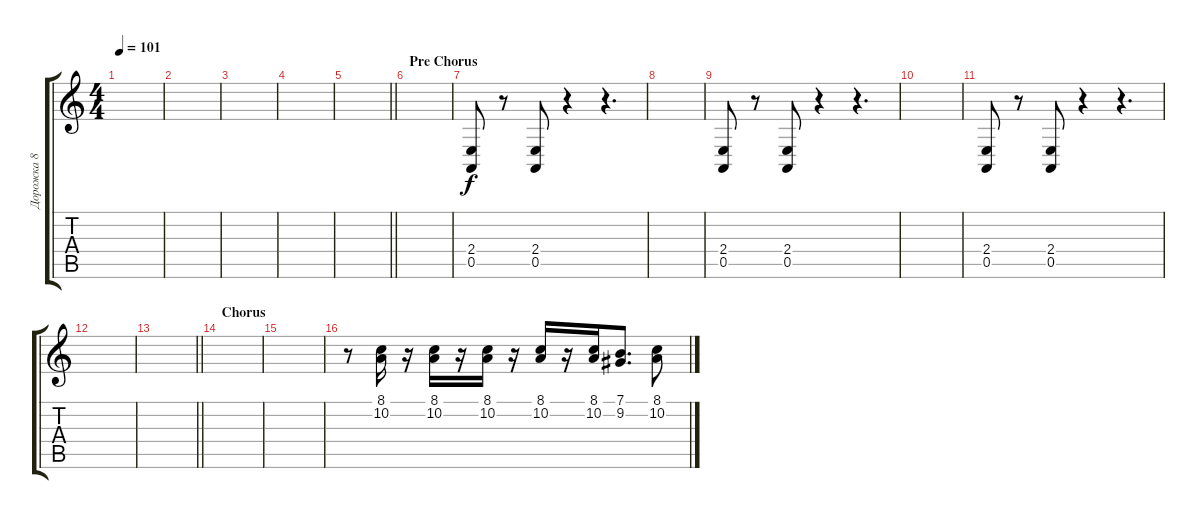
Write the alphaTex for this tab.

\track ("Дорожка 8" "Дорожка 8") {instrument pad2warm}
\staff {score tabs}
\tuning (E4 B3 G3 D3 A2 E2) {hide}
\ts (4 4)
\tempo 101
\clef g2
\ks c
|
|
|
|
\barLineRight lightlight
|
\section ("" "Pre Chorus")
|
(2.4 0.5).8{instrument orchestrahit} r.8 (2.4 0.5).8 r.4 r.4{d} |
|
(2.4 0.5).8{instrument orchestrahit} r.8 (2.4 0.5).8 r.4 r.4{d} |
|
(2.4 0.5).8{instrument orchestrahit} r.8 (2.4 0.5).8 r.4 r.4{d} |
|
\barLineRight lightlight
|
\section ("" "Chorus")
|
|
r.8{volume 11 instrument clarinet} (8.1 10.2).16 r.16 (8.1 10.2).16 r.16 (8.1 10.2).16 r.16 (8.1 10.2).16 r.16 (8.1 10.2).16 (7.1 9.2).8{d} (8.1 10.2).8
